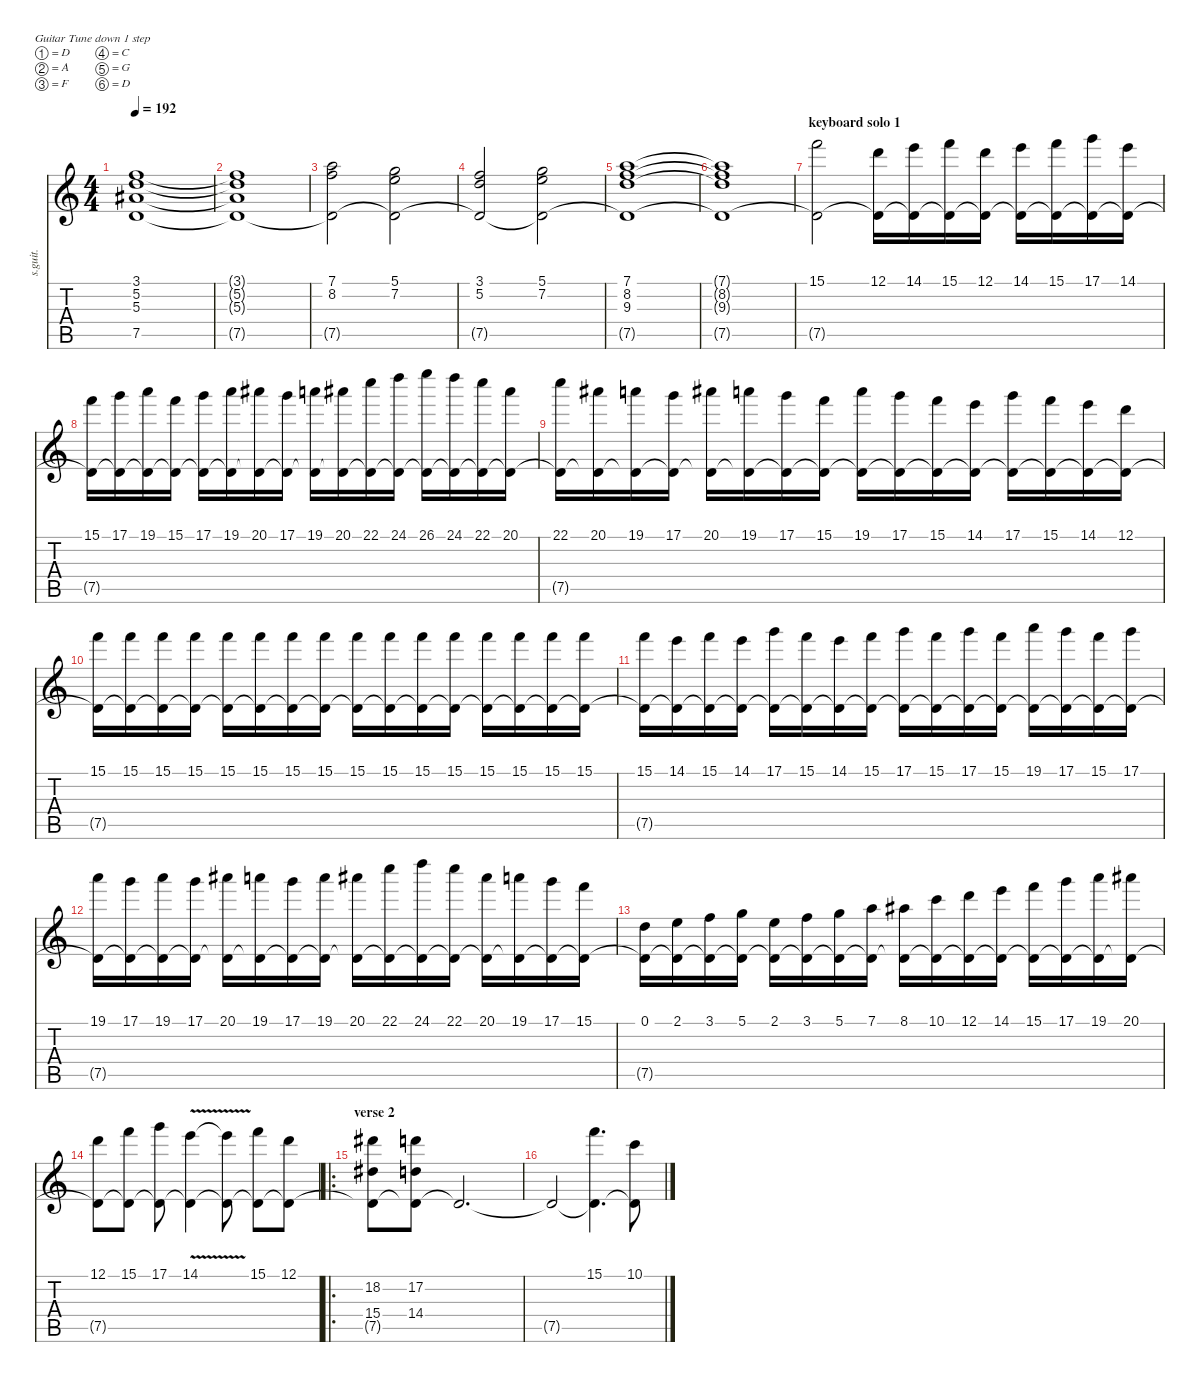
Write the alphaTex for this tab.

\defaultSystemsLayout 4
\hideDynamics
\bracketExtendMode nobrackets
\track ("Janne Warman" "s.guit.") {instrument lead1square}
\staff {score tabs}
\tuning (D4 A3 F3 C3 G2 D2)
\displaytranspose 12
\ts (4 4)
\tempo 192
\clef g2
\ks c
(3.1 5.2 5.3{acc #} 7.5{t}).1{lyrics (0 "") lyrics (1 "") lyrics (2 "") lyrics (3 "") lyrics (4 "") dy f} |
(3.1{t} 5.2{t} 5.3{t acc #} 7.5{t}).1{lyrics (0 "") lyrics (1 "") lyrics (2 "") lyrics (3 "") lyrics (4 "")} |
(7.1 8.2 7.5{t}).2{lyrics (0 "") lyrics (1 "") lyrics (2 "") lyrics (3 "") lyrics (4 "")} (5.1 7.2 7.5{t}).2{lyrics (0 "") lyrics (1 "") lyrics (2 "") lyrics (3 "") lyrics (4 "")} |
(3.1 5.2 7.5{t}).2{lyrics (0 "") lyrics (1 "") lyrics (2 "") lyrics (3 "") lyrics (4 "")} (5.1 7.2 7.5{t}).2{lyrics (0 "") lyrics (1 "") lyrics (2 "") lyrics (3 "") lyrics (4 "")} |
(7.1 8.2 9.3 7.5{t}).1{lyrics (0 "") lyrics (1 "") lyrics (2 "") lyrics (3 "") lyrics (4 "")} |
(7.1{t} 8.2{t} 9.3{t} 7.5{t}).1{lyrics (0 "") lyrics (1 "") lyrics (2 "") lyrics (3 "") lyrics (4 "")} |
\section ("" "keyboard solo 1")
(15.1 7.5{t}).2{lyrics (0 "") lyrics (1 "") lyrics (2 "") lyrics (3 "") lyrics (4 "")} (12.1 7.5{t}).16{lyrics (0 "") lyrics (1 "") lyrics (2 "") lyrics (3 "") lyrics (4 "")} (14.1 7.5{t}).16{lyrics (0 "") lyrics (1 "") lyrics (2 "") lyrics (3 "") lyrics (4 "")} (15.1 7.5{t}).16{lyrics (0 "") lyrics (1 "") lyrics (2 "") lyrics (3 "") lyrics (4 "")} (12.1 7.5{t}).16{lyrics (0 "") lyrics (1 "") lyrics (2 "") lyrics (3 "") lyrics (4 "")} (14.1 7.5{t}).16{lyrics (0 "") lyrics (1 "") lyrics (2 "") lyrics (3 "") lyrics (4 "")} (15.1 7.5{t}).16{lyrics (0 "") lyrics (1 "") lyrics (2 "") lyrics (3 "") lyrics (4 "")} (17.1 7.5{t}).16{lyrics (0 "") lyrics (1 "") lyrics (2 "") lyrics (3 "") lyrics (4 "")} (14.1 7.5{t}).16{lyrics (0 "") lyrics (1 "") lyrics (2 "") lyrics (3 "") lyrics (4 "")} |
(15.1 7.5{t}).16{lyrics (0 "") lyrics (1 "") lyrics (2 "") lyrics (3 "") lyrics (4 "")} (17.1 7.5{t}).16{lyrics (0 "") lyrics (1 "") lyrics (2 "") lyrics (3 "") lyrics (4 "")} (19.1 7.5{t}).16{lyrics (0 "") lyrics (1 "") lyrics (2 "") lyrics (3 "") lyrics (4 "")} (15.1 7.5{t}).16{lyrics (0 "") lyrics (1 "") lyrics (2 "") lyrics (3 "") lyrics (4 "")} (17.1 7.5{t}).16{lyrics (0 "") lyrics (1 "") lyrics (2 "") lyrics (3 "") lyrics (4 "")} (19.1 7.5{t}).16{lyrics (0 "") lyrics (1 "") lyrics (2 "") lyrics (3 "") lyrics (4 "")} (20.1{acc #} 7.5{t}).16{lyrics (0 "") lyrics (1 "") lyrics (2 "") lyrics (3 "") lyrics (4 "")} (17.1 7.5{t}).16{lyrics (0 "") lyrics (1 "") lyrics (2 "") lyrics (3 "") lyrics (4 "")} (19.1 7.5{t}).16{lyrics (0 "") lyrics (1 "") lyrics (2 "") lyrics (3 "") lyrics (4 "")} (20.1{acc #} 7.5{t}).16{lyrics (0 "") lyrics (1 "") lyrics (2 "") lyrics (3 "") lyrics (4 "")} (22.1 7.5{t}).16{lyrics (0 "") lyrics (1 "") lyrics (2 "") lyrics (3 "") lyrics (4 "")} (24.1 7.5{t}).16{lyrics (0 "") lyrics (1 "") lyrics (2 "") lyrics (3 "") lyrics (4 "")} (26.1 7.5{t}).16{lyrics (0 "") lyrics (1 "") lyrics (2 "") lyrics (3 "") lyrics (4 "")} (24.1 7.5{t}).16{lyrics (0 "") lyrics (1 "") lyrics (2 "") lyrics (3 "") lyrics (4 "")} (22.1 7.5{t}).16{lyrics (0 "") lyrics (1 "") lyrics (2 "") lyrics (3 "") lyrics (4 "")} (20.1{acc #} 7.5{t}).16{lyrics (0 "") lyrics (1 "") lyrics (2 "") lyrics (3 "") lyrics (4 "")} |
(22.1 7.5{t}).16{lyrics (0 "") lyrics (1 "") lyrics (2 "") lyrics (3 "") lyrics (4 "")} (20.1{acc #} 7.5{t}).16{lyrics (0 "") lyrics (1 "") lyrics (2 "") lyrics (3 "") lyrics (4 "")} (19.1 7.5{t}).16{lyrics (0 "") lyrics (1 "") lyrics (2 "") lyrics (3 "") lyrics (4 "")} (17.1 7.5{t}).16{lyrics (0 "") lyrics (1 "") lyrics (2 "") lyrics (3 "") lyrics (4 "")} (20.1{acc #} 7.5{t}).16{lyrics (0 "") lyrics (1 "") lyrics (2 "") lyrics (3 "") lyrics (4 "")} (19.1 7.5{t}).16{lyrics (0 "") lyrics (1 "") lyrics (2 "") lyrics (3 "") lyrics (4 "")} (17.1 7.5{t}).16{lyrics (0 "") lyrics (1 "") lyrics (2 "") lyrics (3 "") lyrics (4 "")} (15.1 7.5{t}).16{lyrics (0 "") lyrics (1 "") lyrics (2 "") lyrics (3 "") lyrics (4 "")} (19.1 7.5{t}).16{lyrics (0 "") lyrics (1 "") lyrics (2 "") lyrics (3 "") lyrics (4 "")} (17.1 7.5{t}).16{lyrics (0 "") lyrics (1 "") lyrics (2 "") lyrics (3 "") lyrics (4 "")} (15.1 7.5{t}).16{lyrics (0 "") lyrics (1 "") lyrics (2 "") lyrics (3 "") lyrics (4 "")} (14.1 7.5{t}).16{lyrics (0 "") lyrics (1 "") lyrics (2 "") lyrics (3 "") lyrics (4 "")} (17.1 7.5{t}).16{lyrics (0 "") lyrics (1 "") lyrics (2 "") lyrics (3 "") lyrics (4 "")} (15.1 7.5{t}).16{lyrics (0 "") lyrics (1 "") lyrics (2 "") lyrics (3 "") lyrics (4 "")} (14.1 7.5{t}).16{lyrics (0 "") lyrics (1 "") lyrics (2 "") lyrics (3 "") lyrics (4 "")} (12.1 7.5{t}).16{lyrics (0 "") lyrics (1 "") lyrics (2 "") lyrics (3 "") lyrics (4 "")} |
(15.1 7.5{t}).16{lyrics (0 "") lyrics (1 "") lyrics (2 "") lyrics (3 "") lyrics (4 "")} (15.1 7.5{t}).16{lyrics (0 "") lyrics (1 "") lyrics (2 "") lyrics (3 "") lyrics (4 "")} (15.1 7.5{t}).16{lyrics (0 "") lyrics (1 "") lyrics (2 "") lyrics (3 "") lyrics (4 "")} (15.1 7.5{t}).16{lyrics (0 "") lyrics (1 "") lyrics (2 "") lyrics (3 "") lyrics (4 "")} (15.1 7.5{t}).16{lyrics (0 "") lyrics (1 "") lyrics (2 "") lyrics (3 "") lyrics (4 "")} (15.1 7.5{t}).16{lyrics (0 "") lyrics (1 "") lyrics (2 "") lyrics (3 "") lyrics (4 "")} (15.1 7.5{t}).16{lyrics (0 "") lyrics (1 "") lyrics (2 "") lyrics (3 "") lyrics (4 "")} (15.1 7.5{t}).16{lyrics (0 "") lyrics (1 "") lyrics (2 "") lyrics (3 "") lyrics (4 "")} (15.1 7.5{t}).16{lyrics (0 "") lyrics (1 "") lyrics (2 "") lyrics (3 "") lyrics (4 "")} (15.1 7.5{t}).16{lyrics (0 "") lyrics (1 "") lyrics (2 "") lyrics (3 "") lyrics (4 "")} (15.1 7.5{t}).16{lyrics (0 "") lyrics (1 "") lyrics (2 "") lyrics (3 "") lyrics (4 "")} (15.1 7.5{t}).16{lyrics (0 "") lyrics (1 "") lyrics (2 "") lyrics (3 "") lyrics (4 "")} (15.1 7.5{t}).16{lyrics (0 "") lyrics (1 "") lyrics (2 "") lyrics (3 "") lyrics (4 "")} (15.1 7.5{t}).16{lyrics (0 "") lyrics (1 "") lyrics (2 "") lyrics (3 "") lyrics (4 "")} (15.1 7.5{t}).16{lyrics (0 "") lyrics (1 "") lyrics (2 "") lyrics (3 "") lyrics (4 "")} (15.1 7.5{t}).16{lyrics (0 "") lyrics (1 "") lyrics (2 "") lyrics (3 "") lyrics (4 "")} |
(15.1 7.5{t}).16{lyrics (0 "") lyrics (1 "") lyrics (2 "") lyrics (3 "") lyrics (4 "")} (14.1 7.5{t}).16{lyrics (0 "") lyrics (1 "") lyrics (2 "") lyrics (3 "") lyrics (4 "")} (15.1 7.5{t}).16{lyrics (0 "") lyrics (1 "") lyrics (2 "") lyrics (3 "") lyrics (4 "")} (14.1 7.5{t}).16{lyrics (0 "") lyrics (1 "") lyrics (2 "") lyrics (3 "") lyrics (4 "")} (17.1 7.5{t}).16{lyrics (0 "") lyrics (1 "") lyrics (2 "") lyrics (3 "") lyrics (4 "")} (15.1 7.5{t}).16{lyrics (0 "") lyrics (1 "") lyrics (2 "") lyrics (3 "") lyrics (4 "")} (14.1 7.5{t}).16{lyrics (0 "") lyrics (1 "") lyrics (2 "") lyrics (3 "") lyrics (4 "")} (15.1 7.5{t}).16{lyrics (0 "") lyrics (1 "") lyrics (2 "") lyrics (3 "") lyrics (4 "")} (17.1 7.5{t}).16{lyrics (0 "") lyrics (1 "") lyrics (2 "") lyrics (3 "") lyrics (4 "")} (15.1 7.5{t}).16{lyrics (0 "") lyrics (1 "") lyrics (2 "") lyrics (3 "") lyrics (4 "")} (17.1 7.5{t}).16{lyrics (0 "") lyrics (1 "") lyrics (2 "") lyrics (3 "") lyrics (4 "")} (15.1 7.5{t}).16{lyrics (0 "") lyrics (1 "") lyrics (2 "") lyrics (3 "") lyrics (4 "")} (19.1 7.5{t}).16{lyrics (0 "") lyrics (1 "") lyrics (2 "") lyrics (3 "") lyrics (4 "")} (17.1 7.5{t}).16{lyrics (0 "") lyrics (1 "") lyrics (2 "") lyrics (3 "") lyrics (4 "")} (15.1 7.5{t}).16{lyrics (0 "") lyrics (1 "") lyrics (2 "") lyrics (3 "") lyrics (4 "")} (17.1 7.5{t}).16{lyrics (0 "") lyrics (1 "") lyrics (2 "") lyrics (3 "") lyrics (4 "")} |
(19.1 7.5{t}).16{lyrics (0 "") lyrics (1 "") lyrics (2 "") lyrics (3 "") lyrics (4 "")} (17.1 7.5{t}).16{lyrics (0 "") lyrics (1 "") lyrics (2 "") lyrics (3 "") lyrics (4 "")} (19.1 7.5{t}).16{lyrics (0 "") lyrics (1 "") lyrics (2 "") lyrics (3 "") lyrics (4 "")} (17.1 7.5{t}).16{lyrics (0 "") lyrics (1 "") lyrics (2 "") lyrics (3 "") lyrics (4 "")} (20.1{acc #} 7.5{t}).16{lyrics (0 "") lyrics (1 "") lyrics (2 "") lyrics (3 "") lyrics (4 "")} (19.1 7.5{t}).16{lyrics (0 "") lyrics (1 "") lyrics (2 "") lyrics (3 "") lyrics (4 "")} (17.1 7.5{t}).16{lyrics (0 "") lyrics (1 "") lyrics (2 "") lyrics (3 "") lyrics (4 "")} (19.1 7.5{t}).16{lyrics (0 "") lyrics (1 "") lyrics (2 "") lyrics (3 "") lyrics (4 "")} (20.1{acc #} 7.5{t}).16{lyrics (0 "") lyrics (1 "") lyrics (2 "") lyrics (3 "") lyrics (4 "")} (22.1 7.5{t}).16{lyrics (0 "") lyrics (1 "") lyrics (2 "") lyrics (3 "") lyrics (4 "")} (24.1 7.5{t}).16{lyrics (0 "") lyrics (1 "") lyrics (2 "") lyrics (3 "") lyrics (4 "")} (22.1 7.5{t}).16{lyrics (0 "") lyrics (1 "") lyrics (2 "") lyrics (3 "") lyrics (4 "")} (20.1{acc #} 7.5{t}).16{lyrics (0 "") lyrics (1 "") lyrics (2 "") lyrics (3 "") lyrics (4 "")} (19.1 7.5{t}).16{lyrics (0 "") lyrics (1 "") lyrics (2 "") lyrics (3 "") lyrics (4 "")} (17.1 7.5{t}).16{lyrics (0 "") lyrics (1 "") lyrics (2 "") lyrics (3 "") lyrics (4 "")} (15.1 7.5{t}).16{lyrics (0 "") lyrics (1 "") lyrics (2 "") lyrics (3 "") lyrics (4 "")} |
(0.1 7.5{t}).16{lyrics (0 "") lyrics (1 "") lyrics (2 "") lyrics (3 "") lyrics (4 "")} (2.1 7.5{t}).16{lyrics (0 "") lyrics (1 "") lyrics (2 "") lyrics (3 "") lyrics (4 "")} (3.1 7.5{t}).16{lyrics (0 "") lyrics (1 "") lyrics (2 "") lyrics (3 "") lyrics (4 "")} (5.1 7.5{t}).16{lyrics (0 "") lyrics (1 "") lyrics (2 "") lyrics (3 "") lyrics (4 "")} (2.1 7.5{t}).16{lyrics (0 "") lyrics (1 "") lyrics (2 "") lyrics (3 "") lyrics (4 "")} (3.1 7.5{t}).16{lyrics (0 "") lyrics (1 "") lyrics (2 "") lyrics (3 "") lyrics (4 "")} (5.1 7.5{t}).16{lyrics (0 "") lyrics (1 "") lyrics (2 "") lyrics (3 "") lyrics (4 "")} (7.1 7.5{t}).16{lyrics (0 "") lyrics (1 "") lyrics (2 "") lyrics (3 "") lyrics (4 "")} (8.1{acc #} 7.5{t}).16{lyrics (0 "") lyrics (1 "") lyrics (2 "") lyrics (3 "") lyrics (4 "")} (10.1 7.5{t}).16{lyrics (0 "") lyrics (1 "") lyrics (2 "") lyrics (3 "") lyrics (4 "")} (12.1 7.5{t}).16{lyrics (0 "") lyrics (1 "") lyrics (2 "") lyrics (3 "") lyrics (4 "")} (14.1 7.5{t}).16{lyrics (0 "") lyrics (1 "") lyrics (2 "") lyrics (3 "") lyrics (4 "")} (15.1 7.5{t}).16{lyrics (0 "") lyrics (1 "") lyrics (2 "") lyrics (3 "") lyrics (4 "")} (17.1 7.5{t}).16{lyrics (0 "") lyrics (1 "") lyrics (2 "") lyrics (3 "") lyrics (4 "")} (19.1 7.5{t}).16{lyrics (0 "") lyrics (1 "") lyrics (2 "") lyrics (3 "") lyrics (4 "")} (20.1{acc #} 7.5{t}).16{lyrics (0 "") lyrics (1 "") lyrics (2 "") lyrics (3 "") lyrics (4 "")} |
(12.1 7.5{t}).8{lyrics (0 "") lyrics (1 "") lyrics (2 "") lyrics (3 "") lyrics (4 "")} (15.1 7.5{t}).8{lyrics (0 "") lyrics (1 "") lyrics (2 "") lyrics (3 "") lyrics (4 "")} (17.1 7.5{t}).8{lyrics (0 "") lyrics (1 "") lyrics (2 "") lyrics (3 "") lyrics (4 "")} (14.1{v} 7.5{t}).4{lyrics (0 "") lyrics (1 "") lyrics (2 "") lyrics (3 "") lyrics (4 "")} (14.1{t} 7.5{t}).8{lyrics (0 "") lyrics (1 "") lyrics (2 "") lyrics (3 "") lyrics (4 "")} (15.1 7.5{t}).8{lyrics (0 "") lyrics (1 "") lyrics (2 "") lyrics (3 "") lyrics (4 "")} (12.1 7.5{t}).8{lyrics (0 "") lyrics (1 "") lyrics (2 "") lyrics (3 "") lyrics (4 "")} |
\ro
\section ("" "verse 2")
(18.2{acc #} 15.4{acc #} 7.5{t}).8{lyrics (0 "") lyrics (1 "") lyrics (2 "") lyrics (3 "") lyrics (4 "")} (17.2 14.4 7.5{t}).8{lyrics (0 "") lyrics (1 "") lyrics (2 "") lyrics (3 "") lyrics (4 "")} 7.5{t}.2{d lyrics (0 "") lyrics (1 "") lyrics (2 "") lyrics (3 "") lyrics (4 "")} |
7.5{t}.2{lyrics (0 "") lyrics (1 "") lyrics (2 "") lyrics (3 "") lyrics (4 "")} (15.1 7.5{t}).4{d lyrics (0 "") lyrics (1 "") lyrics (2 "") lyrics (3 "") lyrics (4 "")} (10.1 7.5{t}).8{lyrics (0 "") lyrics (1 "") lyrics (2 "") lyrics (3 "") lyrics (4 "")}
